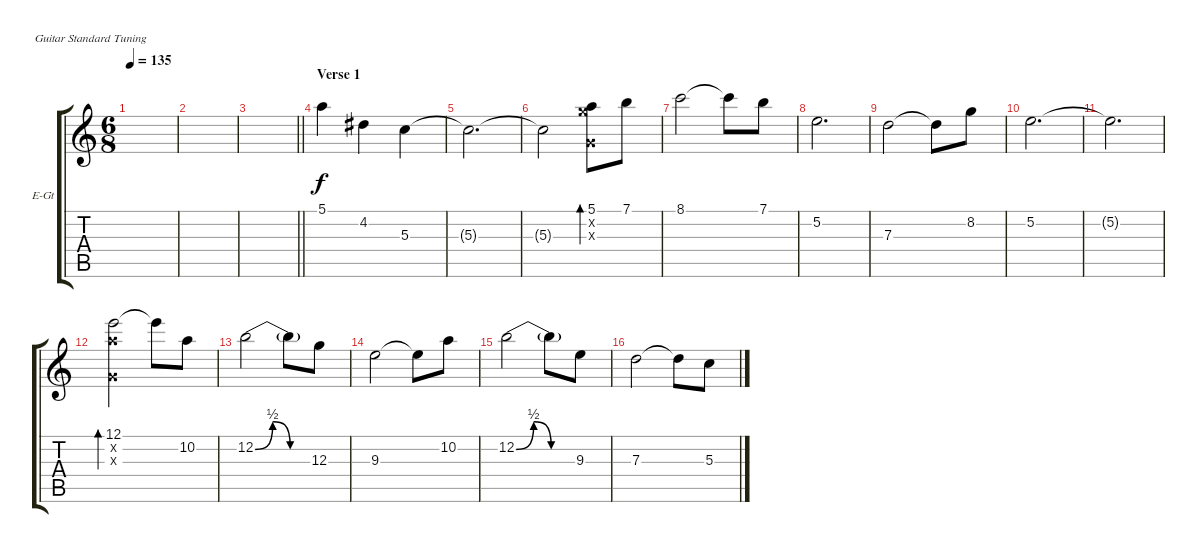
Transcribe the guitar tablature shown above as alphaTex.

\bracketExtendMode groupsimilarinstruments
\firstSystemTrackNameOrientation horizontal
\otherSystemsTrackNameOrientation horizontal
\track ("guitar solo (Rodion Kravkl)" "E-Gt") {instrument electricguitarclean}
\staff {score tabs}
\tuning (E4 B3 G3 D3 A2 E2)
\ts (6 8)
\tempo 135
\clef g2
\scale
0.333333
\ks aminor
|
\scale
0.333333 |
\scale
0.333333
\barLineRight lightlight
|
\section ("" "Verse 1")
\scale
0.333333 5.1.4 4.2.4 5.3.4 |
\scale
0.333333 5.3{t}.2{d} |
\scale
0.333333 5.3{t}.2 (5.1 0.3{x} 8.2{x}).8{bd 119} 7.1.8 |
\scale
0.333333 8.1.2 8.1{t}.8 7.1.8 |
\scale
0.333333 5.2.2{d} |
\scale
0.333333 7.3.2 7.3{t}.8 8.2.8 |
\scale
0.333333 5.2.2{d} |
\scale
0.333333 5.2{t}.2{d} |
\scale
0.333333 (12.1 10.2{x} 0.3{x}).2{bd 116} 12.1{t}.8 10.2.8 |
\scale
0.333333 12.2{be (bendrelease 0 0 30 2 30 2 60 0)}.2 12.2{be (hold 0 0 60 0) t}.8 12.3.8 |
\scale
0.333333 9.3.2 9.3{t}.8 10.2.8 |
\scale
0.333333 12.2{be (bendrelease 0 0 30 2 30 2 60 0)}.2 12.2{be (hold 0 0 60 0) t}.8 9.3.8 |
\scale
0.333333 7.3.2 7.3{t}.8 5.3.8
